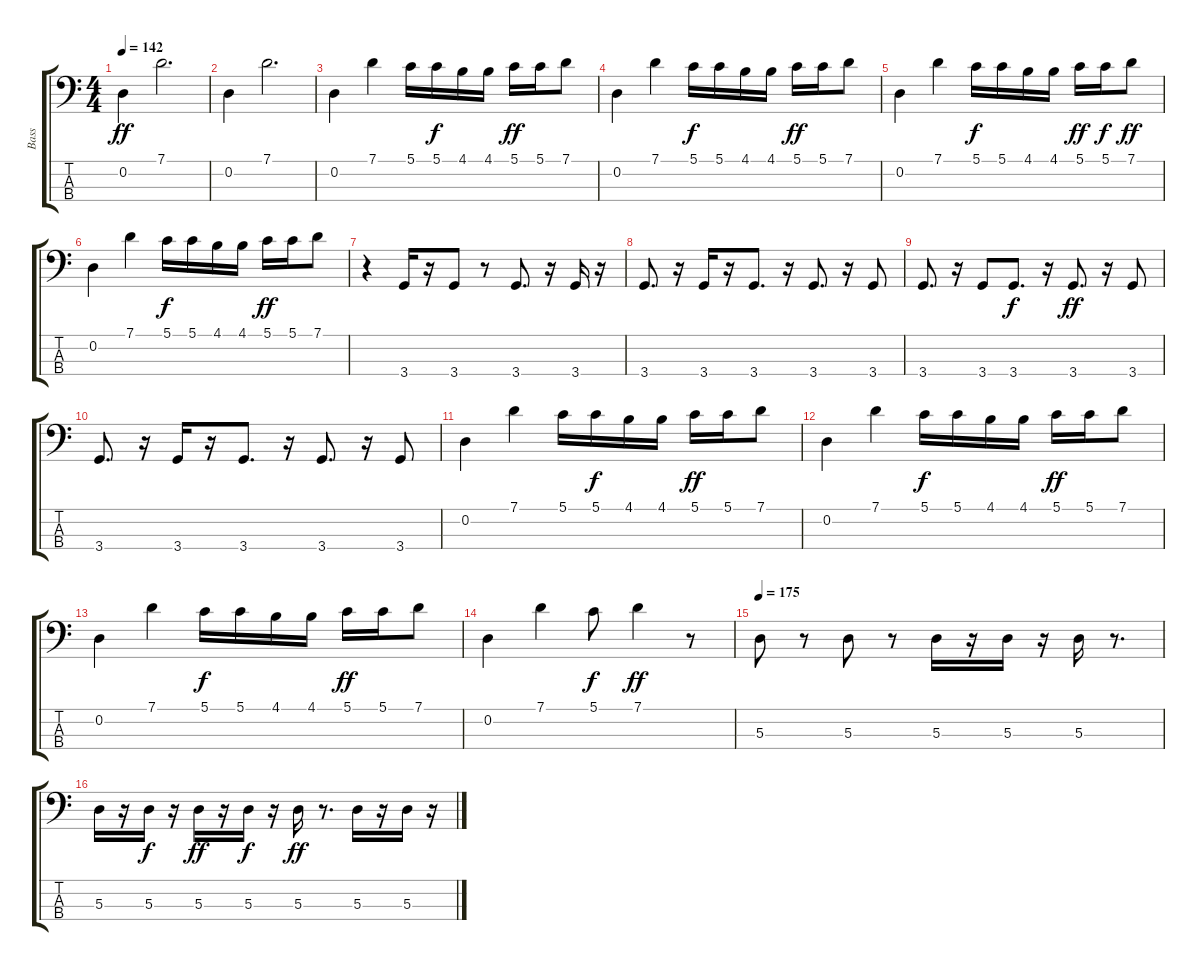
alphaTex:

\track ("Bass" "Bass") {instrument electricbassfinger}
\staff {score tabs}
\tuning (G2 D2 A1 E1) {hide}
\ts (4 4)
\tempo 142
\clef f4
\ks c
0.2.4{dy ff} 7.1.2{d} |
0.2.4 7.1.2{d} |
0.2.4 7.1.4 5.1.16 5.1.16{dy f} 4.1.16 4.1.16 5.1.16{dy ff} 5.1.16 7.1.8 |
0.2.4 7.1.4 5.1.16{dy f} 5.1.16 4.1.16 4.1.16 5.1.16{dy ff} 5.1.16 7.1.8 |
0.2.4 7.1.4 5.1.16{dy f} 5.1.16 4.1.16 4.1.16 5.1.16{dy ff} 5.1.16{dy f} 7.1.8{dy ff} |
0.2.4 7.1.4 5.1.16{dy f} 5.1.16 4.1.16 4.1.16 5.1.16{dy ff} 5.1.16 7.1.8 |
r.4 3.4.16 r.16 3.4.8 r.8 3.4.8{d} r.16 3.4.16 r.16 |
3.4.8{d} r.16 3.4.16 r.16 3.4.8{d} r.16 3.4.8{d} r.16 3.4.8 |
3.4.8{d} r.16 3.4.8 3.4.8{d dy f} r.16 3.4.8{d dy ff} r.16 3.4.8 |
3.4.8{d} r.16 3.4.16 r.16 3.4.8{d} r.16 3.4.8{d} r.16 3.4.8 |
0.2.4 7.1.4 5.1.16 5.1.16{dy f} 4.1.16 4.1.16 5.1.16{dy ff} 5.1.16 7.1.8 |
0.2.4 7.1.4 5.1.16{dy f} 5.1.16 4.1.16 4.1.16 5.1.16{dy ff} 5.1.16 7.1.8 |
0.2.4 7.1.4 5.1.16{dy f} 5.1.16 4.1.16 4.1.16 5.1.16{dy ff} 5.1.16 7.1.8 |
0.2.4 7.1.4 5.1.8{dy f} 7.1.4{dy ff} r.8 |
\tempo 175
5.3.8 r.8 5.3.8 r.8 5.3.16 r.16 5.3.16 r.16 5.3.16 r.8{d} |
5.3.16 r.16 5.3.16{dy f} r.16 5.3.16{dy ff} r.16 5.3.16{dy f} r.16 5.3.16{dy ff} r.8{d} 5.3.16 r.16 5.3.16 r.16
